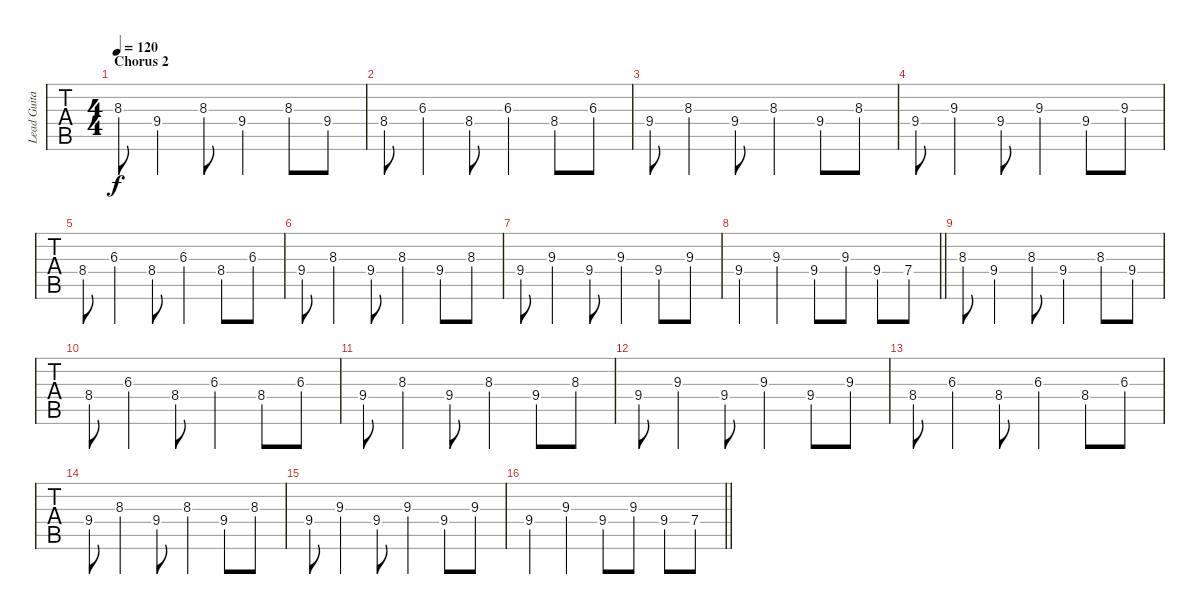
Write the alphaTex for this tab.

\track ("Lead Guitar" "Lead Guita") {instrument overdrivenguitar}
\staff {tabs}
\tuning (E4 B3 G3 D3 A2 E2) {hide}
\ts (4 4)
\section ("" "Chorus 2")
\tempo 120
\clef g2
\ks b
8.3.8{dy f} 9.4.4 8.3.8 9.4.4 8.3.8 9.4.8 |
8.4.8 6.3.4 8.4.8 6.3.4 8.4.8 6.3.8 |
9.4.8 8.3.4 9.4.8 8.3.4 9.4.8 8.3.8 |
9.4.8 9.3.4 9.4.8 9.3.4 9.4.8 9.3.8 |
8.4.8 6.3.4 8.4.8 6.3.4 8.4.8 6.3.8 |
9.4.8 8.3.4 9.4.8 8.3.4 9.4.8 8.3.8 |
9.4.8 9.3.4 9.4.8 9.3.4 9.4.8 9.3.8 |
\barLineRight lightlight
9.4.4 9.3.4 9.4.8 9.3.8 9.4.8 7.4.8 |
8.3.8 9.4.4 8.3.8 9.4.4 8.3.8 9.4.8 |
8.4.8 6.3.4 8.4.8 6.3.4 8.4.8 6.3.8 |
9.4.8 8.3.4 9.4.8 8.3.4 9.4.8 8.3.8 |
9.4.8 9.3.4 9.4.8 9.3.4 9.4.8 9.3.8 |
8.4.8 6.3.4 8.4.8 6.3.4 8.4.8 6.3.8 |
9.4.8 8.3.4 9.4.8 8.3.4 9.4.8 8.3.8 |
9.4.8 9.3.4 9.4.8 9.3.4 9.4.8 9.3.8 |
\barLineRight lightlight
9.4.4 9.3.4 9.4.8 9.3.8 9.4.8 7.4.8
